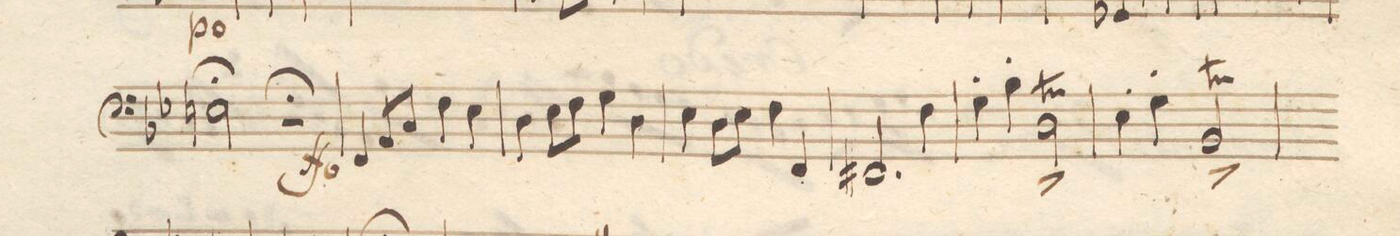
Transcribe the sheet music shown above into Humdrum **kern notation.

**kern	**dynam
*I"Basso e Violoncello	*
*clefF4	*
*k[b-e-]	*
*met(c)	*
*M4/4	*
2En;\	.
2r;	.
=109	=109
4FF/	ff
8AA/L	.
8C/J	.
4F\	.
4E-\	.
=110	=110
4D\	.
8E-\L	.
8F\J	.
4G\	.
4D\	.
=111	=111
4E-\	.
8D\L	.
8E-\J	.
4F\	.
4FF/	.
=112	=112
2.FF#X/	.
4F\	.
=113	=113
4G'\	.
4B-'\	.
2D^<t\	.
=114	=114
4E-'\	.
4G'\	.
2BB-^<T/	.
=115	=115
*-	*-
